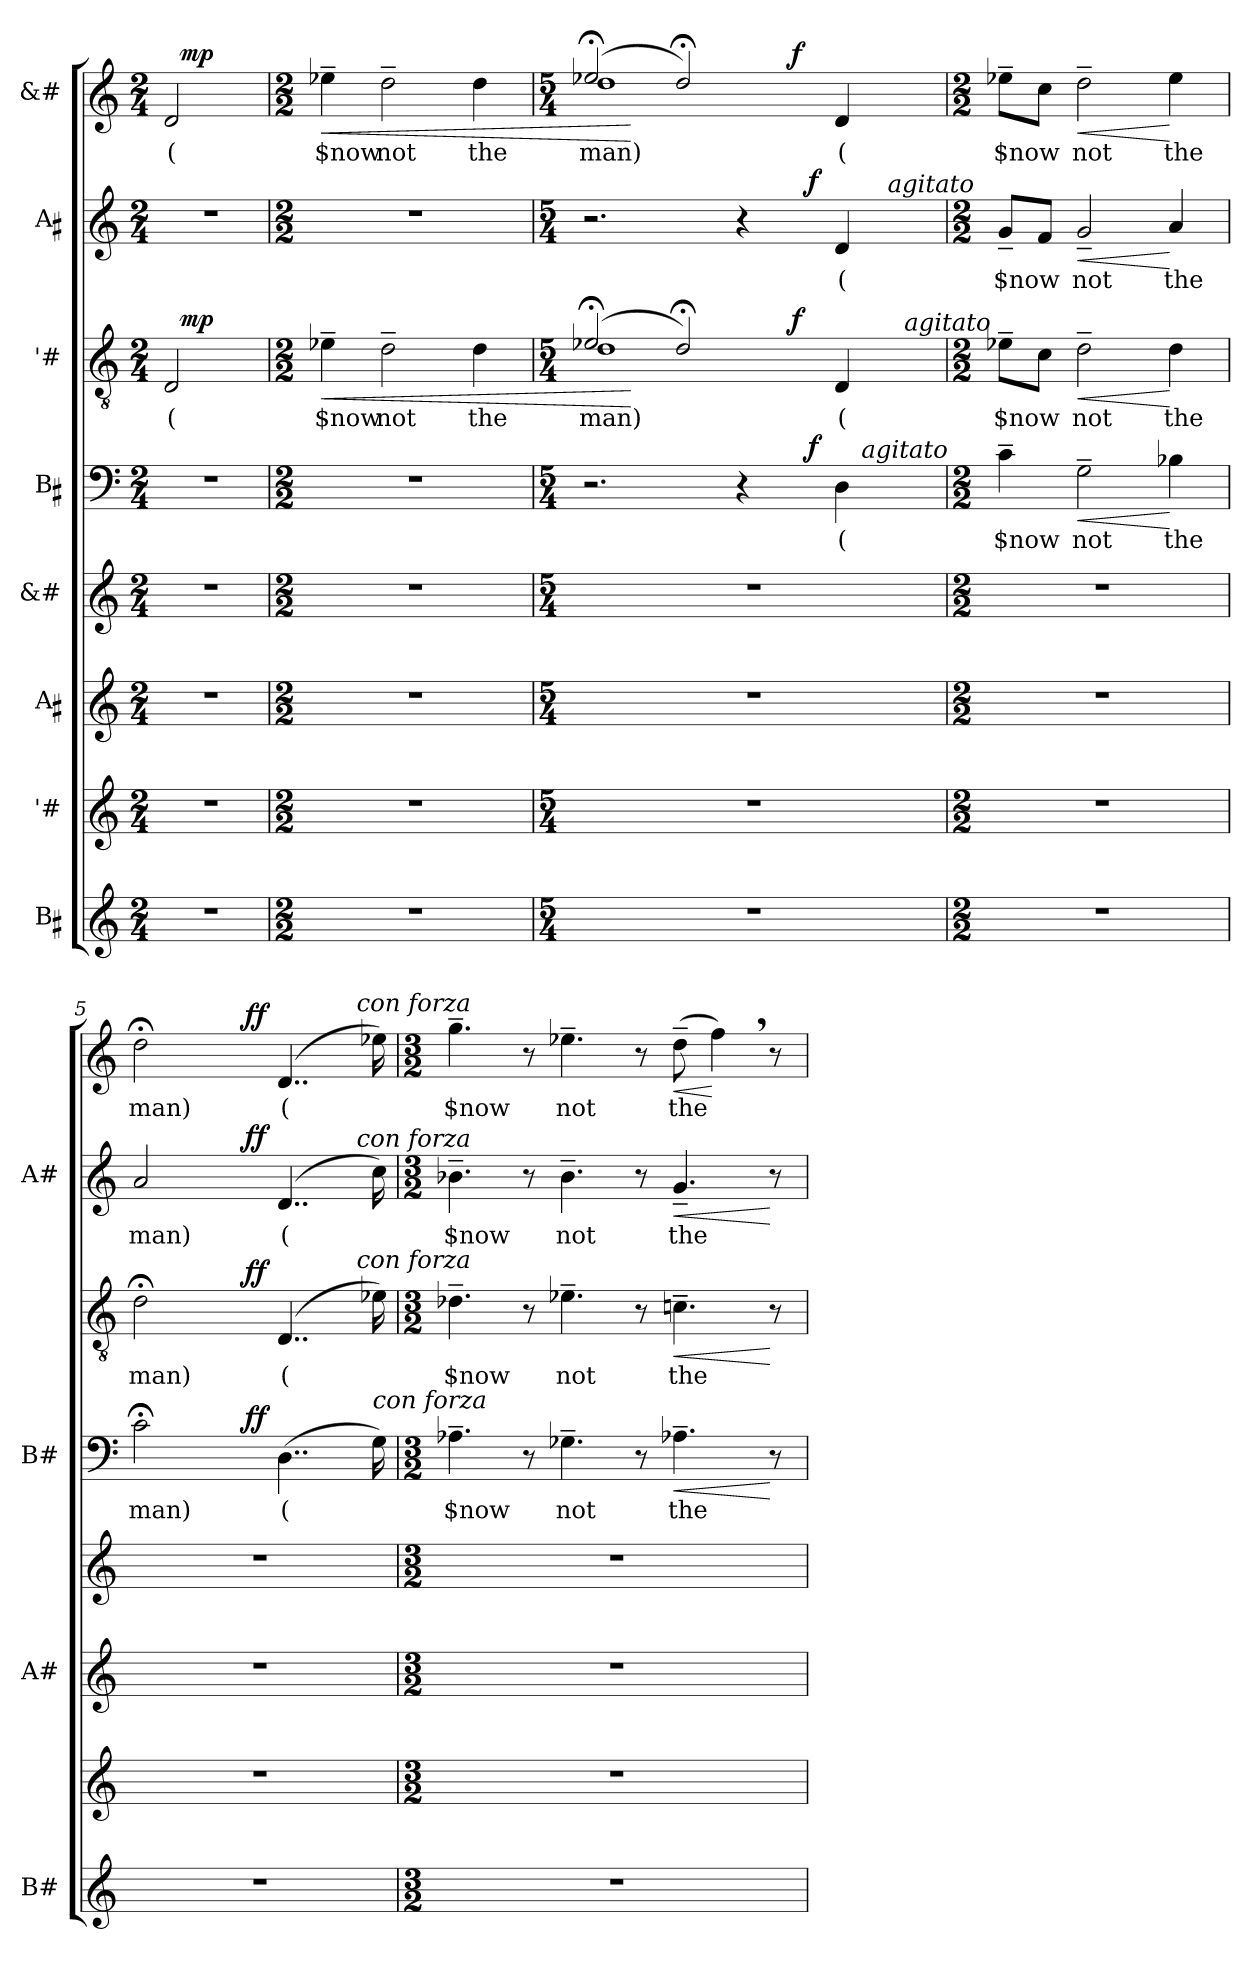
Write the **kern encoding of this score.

**kern	**kern	**kern	**kern	**kern	**text	**dynam	**kern	**text	**dynam	**kern	**text	**dynam	**kern	**text	**dynam
*part8	*part7	*part6	*part5	*part4	*part4	*part4	*part3	*part3	*part3	*part2	*part2	*part2	*part1	*part1	*part1
*staff8	*staff7	*staff6	*staff5	*staff4	*staff4	*staff4	*staff3	*staff3	*staff3	*staff2	*staff2	*staff2	*staff1	*staff1	*staff1
*I"B#	*I"'#	*I"A#	*I"&#	*I"B#	*	*	*I"'#	*	*	*I"A#	*	*	*I"&#	*	*
*I'B#	*	*I'A#	*	*I'B#	*	*	*	*	*	*I'A#	*	*	*	*	*
*clefG2	*clefG2	*clefG2	*clefG2	*clefF4	*	*	*clefGv2	*	*	*clefG2	*	*	*clefG2	*	*
*k[]	*k[]	*k[]	*k[]	*k[]	*	*	*k[]	*	*	*k[]	*	*	*k[]	*	*
*C:	*C:	*C:	*C:	*C:	*	*	*C:	*	*	*C:	*	*	*C:	*	*
*M2/4	*M2/4	*M2/4	*M2/4	*M2/4	*	*	*M2/4	*	*	*M2/4	*	*	*M2/4	*	*
=1	=1	=1	=1	=1	=1	=1	=1	=1	=1	=1	=1	=1	=1	=1	=1
!	!	!	!	!LO:N:vis=1	!	!	!	!LO:LY:b	!	!LO:N:vis=1	!	!	!	!LO:LY:b	!
*	*	*	*	*	*	*	*^	*	*	*	*	*	*^	*	*
2r	2r	2r	2r	2r	.	.	2D/	32ryy	(	.	2r	.	.	2d/	32ryy	(	.
!	!	!	!	!	!	!	!	!	!	!LO:DY:a	!	!	!	!	!	!	!LO:DY:a
.	.	.	.	.	.	.	.	4...ryy	.	mp	.	.	.	.	4...ryy	.	mp
*	*	*	*	*	*	*	*v	*v	*	*	*	*	*	*v	*v	*	*
=2	=2	=2	=2	=2	=2	=2	=2	=2	=2	=2	=2	=2	=2	=2	=2
*M2/2	*M2/2	*M2/2	*M2/2	*M2/2	*	*	*M2/2	*	*	*M2/2	*	*	*M2/2	*	*
*	*	*	*	*	*	*	*^	*	*	*	*	*	*^	*	*
!	!	!	!	!	!	!	!	!	!LO:LY:b	!LO:HP:b	!	!	!	!	!	!LO:LY:b	!LO:HP:b
*	*	*	*	*	*	*	*v	*v	*	*	*	*	*	*v	*v	*	*
1r	1r	1r	1r	1r	.	.	4e-X~>\	$now	<	1r	.	.	4ee-X~>\	$now	<
!	!	!	!	!	!	!	!	!LO:LY:b	!	!	!	!	!	!LO:LY:b	!
.	.	.	.	.	.	.	2d~>\	not	.	.	.	.	2dd~>\	not	.
!	!	!	!	!	!	!	!	!LO:LY:b	!	!	!	!	!	!LO:LY:b	!
.	.	.	.	.	.	.	4d\	the	.	.	.	.	4dd\	the	.
=3	=3	=3	=3	=3	=3	=3	=3	=3	=3	=3	=3	=3	=3	=3	=3
*M5/4	*M5/4	*M5/4	*M5/4	*M5/4	*	*	*M5/4	*	*	*M5/4	*	*	*M5/4	*	*
!	!	!	!	!	!	!	!	!LO:LY:b	!	!	!	!	!	!LO:LY:b	!
*	*	*	*	*^	*	*	*^	*	*	*^	*	*	*^	*	*
*	*	*	*	*	*^	*	*	*	*^	*	*	*	*^	*	*	*	*^	*	*
4%5r	4%5r	4%5r	4%5r	2.r	2...ryy	1ryy	.	.	(2e-X;</	1d	2ryy	man)	.	2.r	2...ryy	1ryy	.	.	(2ee-X;</	1dd	2ryy	man)	.
.	.	.	.	.	.	.	.	.	2d;</)	.	4ryy	.	[	.	.	.	.	.	2dd;</)	.	4ryy	.	[
.	.	.	.	4r	.	.	.	.	.	.	8ryy	.	.	4r	.	.	.	.	.	.	8ryy	.	.
.	.	.	.	.	.	.	.	.	.	.	32ryy	.	.	.	.	.	.	.	.	.	32ryy	.	.
!	!	!	!	!	!	!	!	!	!	!	!	!	!LO:DY:a	!	!	!	!	!	!	!	!	!	!LO:DY:a
.	.	.	.	.	.	.	.	.	.	.	4ryy	.	f	.	.	.	.	.	.	.	4ryy	.	f
!	!	!	!	!	!	!	!	!LO:DY:a	!	!	!	!	!	!	!	!	!	!LO:DY:a	!	!	!	!	!
.	.	.	.	.	4ryy	.	.	f	.	.	.	.	.	.	4ryy	.	.	f	.	.	.	.	.
!	!	!	!	!	!	!	!LO:LY:b	!	!	!	!	!LO:LY:b	!	!	!	!	!LO:LY:b	!	!	!	!	!LO:LY:b	!
.	.	.	.	4D\	.	16ryy	(	.	4D/	4ryy	.	(	.	4d/	.	8ryy	(	.	4d/	4ryy	.	(	.
!	!	!	!	!	!	!LO:TX:a:i:t=agitato	!	!	!	!	!	!	!	!	!	!	!	!	!	!	!	!	!
.	.	.	.	.	.	8.ryy	.	.	.	.	.	.	.	.	.	.	.	.	.	.	.	.	.
!	!	!	!	!	!	!	!	!	!	!	!	!	!	!	!	!LO:TX:a:i:t=agitato	!	!	!	!	!	!	!
.	.	.	.	.	.	.	.	.	.	.	.	.	.	.	.	8ryy	.	.	.	.	.	.	.
!	!	!	!	!	!	!	!	!	!	!	!LO:TX:a:i:t=agitato	!	!	!	!	!	!	!	!	!	!	!	!
.	.	.	.	.	.	.	.	.	.	.	16.ryy	.	.	.	.	.	.	.	.	.	16.ryy	.	.
.	.	.	.	.	16ryy	.	.	.	.	.	.	.	.	.	16ryy	.	.	.	.	.	.	.	.
*	*	*	*	*v	*v	*v	*	*	*	*	*	*	*	*v	*v	*v	*	*	*v	*v	*v	*	*
*	*	*	*	*	*	*	*v	*v	*v	*	*	*	*	*	*	*	*
=4	=4	=4	=4	=4	=4	=4	=4	=4	=4	=4	=4	=4	=4	=4	=4
*M2/2	*M2/2	*M2/2	*M2/2	*M2/2	*	*	*M2/2	*	*	*M2/2	*	*	*M2/2	*	*
*	*	*	*	*^	*	*	*^	*	*	*^	*	*	*^	*	*
*	*	*	*	*	*^	*	*	*	*^	*	*	*	*^	*	*	*	*^	*	*
!	!	!	!	!	!	!	!LO:LY:b	!	!	!	!	!LO:LY:b	!	!	!	!	!LO:LY:b	!	!	!	!	!LO:LY:b	!
*	*	*	*	*v	*v	*v	*	*	*	*	*	*	*	*v	*v	*v	*	*	*v	*v	*v	*	*
*	*	*	*	*	*	*	*v	*v	*v	*	*	*	*	*	*	*	*
1r	1r	1r	1r	4c~>\	$now	.	8e-X~>\L	$now	.	8g~</L	$now	.	8ee-X~>\L	$now	.
.	.	.	.	.	.	.	8c\J	.	.	8f/J	.	.	8cc\J	.	.
!	!	!	!	!	!LO:LY:b	!LO:HP:b	!	!LO:LY:b	!LO:HP:b	!	!LO:LY:b	!LO:HP:b	!	!LO:LY:b	!LO:HP:b
.	.	.	.	2G~>\	not	<	2d~>\	not	<	2g~</	not	<	2dd~>\	not	<
!	!	!	!	!	!LO:LY:b	!	!	!LO:LY:b	!	!	!LO:LY:b	!	!	!LO:LY:b	!
.	.	.	.	4B-X\	the	[	4d\	the	[	4a/	the	[	4ee-\	the	[
=5	=5	=5	=5	=5	=5	=5	=5	=5	=5	=5	=5	=5	=5	=5	=5
!	!	!	!	!	!LO:LY:b	!	!	!LO:LY:b	!	!	!LO:LY:b	!	!	!LO:LY:b	!
*	*	*	*	*^	*	*	*^	*	*	*^	*	*	*^	*	*
1r	1r	1r	1r	2c;<\	4ryy	man)	.	2d;<\	4ryy	man)	.	2a/	4ryy	man)	.	2dd;<\	4ryy	man)	.
.	.	.	.	.	8ryy	.	.	.	8ryy	.	.	.	8ryy	.	.	.	8ryy	.	.
.	.	.	.	.	32ryy	.	.	.	32ryy	.	.	.	32ryy	.	.	.	32ryy	.	.
!	!	!	!	!	!	!	!LO:DY:a	!	!	!	!LO:DY:a	!	!	!	!LO:DY:a	!	!	!	!LO:DY:a
.	.	.	.	.	2ryy	.	ff	.	2ryy	.	ff	.	2ryy	.	ff	.	2ryy	.	ff
!	!	!	!	!	!	!LO:LY:b:rj	!	!	!	!LO:LY:b:rj	!	!	!	!LO:LY:b:rj	!	!	!	!LO:LY:b:rj	!
.	.	.	.	(>4..D\	.	(	.	(4..D/	.	(	.	(4..d/	.	(	.	(4..d/	.	(	.
!	!	!	!	!	!	!	!	!	!	!	!	!	!	!	!	!	!LO:TX:a:i:t=con forza	!	!
!	!	!	!	!	!	!	!	!	!	!	!	!	!LO:TX:a:i:t=con forza	!	!	!	!	!	!
!	!	!	!	!	!	!	!	!	!LO:TX:a:i:t=con forza	!	!	!	!	!	!	!	!	!	!
.	.	.	.	.	16.ryy	.	.	.	16.ryy	.	.	.	16.ryy	.	.	.	16.ryy	.	.
!	!	!	!	!LO:TX:a:i:t=con forza	!	!	!	!	!	!	!	!	!	!	!	!	!	!	!
.	.	.	.	16G\)	.	.	.	16e-X\)	.	.	.	16cc\)	.	.	.	16ee-X\)	.	.	.
*	*	*	*	*v	*v	*	*	*	*	*	*	*v	*v	*	*	*v	*v	*	*
*	*	*	*	*	*	*	*v	*v	*	*	*	*	*	*	*	*
=6	=6	=6	=6	=6	=6	=6	=6	=6	=6	=6	=6	=6	=6	=6	=6
*M3/2	*M3/2	*M3/2	*M3/2	*M3/2	*	*	*M3/2	*	*	*M3/2	*	*	*M3/2	*	*
*	*	*	*	*^	*	*	*^	*	*	*^	*	*	*^	*	*
!	!	!	!	!	!	!LO:LY:b	!	!	!	!LO:LY:b	!	!	!	!LO:LY:b	!	!	!	!LO:LY:b	!
*	*	*	*	*v	*v	*	*	*	*	*	*	*v	*v	*	*	*v	*v	*	*
*	*	*	*	*	*	*	*v	*v	*	*	*	*	*	*	*	*
1.r	1.r	1.r	1.r	4.A-X~>\	$now	.	4.d-X~>\	$now	.	4.b-X~>\	$now	.	4.gg~>\	$now	.
.	.	.	.	8r	.	.	8r	.	.	8r	.	.	8r	.	.
!	!	!	!	!	!LO:LY:b	!	!	!LO:LY:b	!	!	!LO:LY:b	!	!	!LO:LY:b	!
.	.	.	.	4.G-X~>\	not	.	4.e-X~>\	not	.	4.b-~>\	not	.	4.ee-X~>\	not	.
.	.	.	.	8r	.	.	8r	.	.	8r	.	.	8r	.	.
!	!	!	!	!	!LO:LY:b	!LO:HP:b	!	!LO:LY:b	!LO:HP:b	!	!LO:LY:b	!LO:HP:b	!	!LO:LY:b	!LO:HP:b
.	.	.	.	4.A-X~>\	the	<	4.cn~>\	the	<	4.g~</	the	<	(>8dd~>\	the	<
.	.	.	.	.	.	.	.	.	.	.	.	.	4ff,<\)	.	[
.	.	.	.	8r	.	[	8r	.	[	8r	.	[	8r	.	.
=	=	=	=	=	=	=	=	=	=	=	=	=	=	=	=
*-	*-	*-	*-	*-	*-	*-	*-	*-	*-	*-	*-	*-	*-	*-	*-
